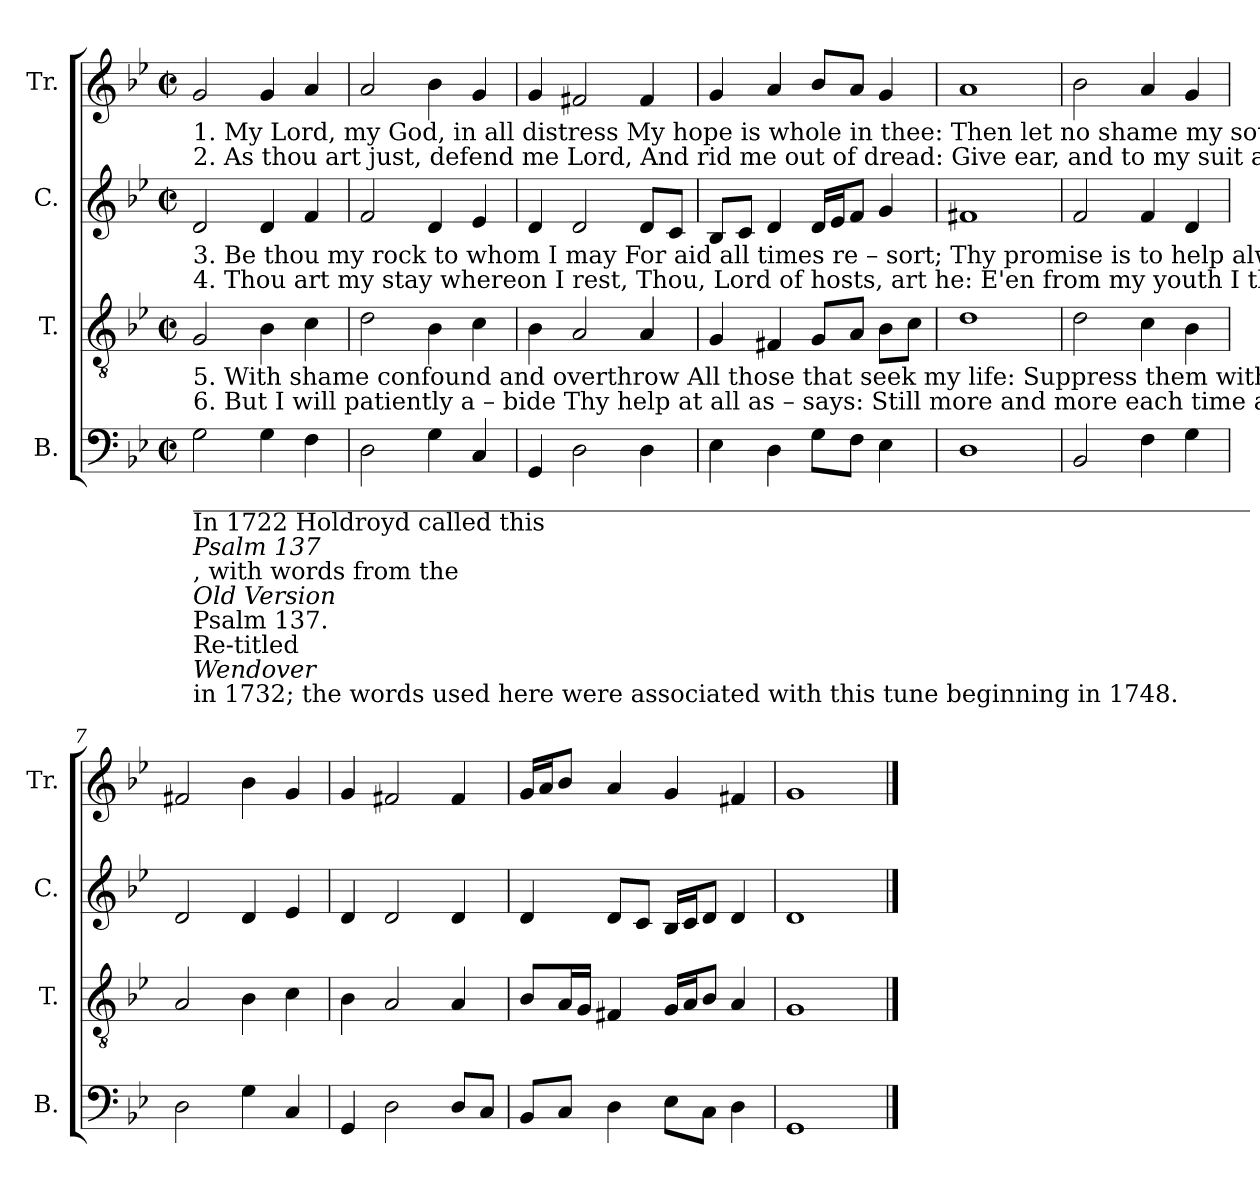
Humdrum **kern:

**kern	**kern	**kern	**kern
*part4	*part3	*part2	*part1
*staff4	*staff3	*staff2	*staff1
*I"B.	*I"T.	*I"C.	*I"Tr.
*I'B.	*I'T.	*I'C.	*I'Tr.
*clefF4	*clefGv2	*clefG2	*clefG2
*k[b-e-]	*k[b-e-]	*k[b-e-]	*k[b-e-]
*M2/2	*M2/2	*M2/2	*M2/2
*met(c|)	*met(c|)	*met(c|)	*met(c|)
*MM70	*MM70	*MM70	*MM70
=1	=1	=1	=1
!	!	!	!LO:TX:b:t=1.  My Lord, my God, in all distress   My     hope   is    whole     in      thee&colon; Then let no shame my soul oppress,  Nor  once          take      hold        on    me.
!	!	!	!LO:TX:b:t=2. As thou art just, defend me Lord,  And    rid      me    out       of   dread&colon; Give ear, and to  my  suit  accord,     And  send          me       help         in    need.
!	!	!LO:TX:b:t=3. Be thou my rock to whom I may   For         aid     all   times    re  –   sort;  Thy promise  is   to help alway,   Thou    art              my       fence       and  fort.	!
!	!	!LO:TX:b:t=4. Thou art my stay whereon I rest,  Thou,    Lord     of   hosts,   art     he&colon;  E'en from my youth I thought it best  Still   to               de   –   pend       on   thee.	!
!	!LO:TX:b:t=5. With shame confound and overthrow  All  those  that  seek     my      life&colon;  Suppress  them  with rebuke also,  That     fain          would     work       me  strife.	!	!
!	!LO:TX:b:t=6. But  I  will    patiently   a   –  bide      Thy  help    at    all       as  – says&colon; Still more and more each time and tide,  I     will           set        forth       thy  praise.	!	!
!LO:TX:b:t=_______________________________________________________________________________________	!	!	!
!LO:TX:b:t=In 1722 Holdroyd called this	!	!	!
!LO:TX:b:i:t=Psalm 137	!	!	!
!LO:TX:b:t=, with words from the	!	!	!
!LO:TX:b:i:t=Old Version	!	!	!
!LO:TX:b:t=Psalm 137.	!	!	!
!LO:TX:b:t=Re-titled	!	!	!
!LO:TX:b:i:t=Wendover	!	!	!
!LO:TX:b:t=in 1732; the words used here were associated with this tune beginning in 1748.	!	!	!
2G!\	2G!/	2d!/	2g!/
4G!\	4B-!\	4d!/	4g!/
4F!\	4c!\	4f!/	4a!/
=2	=2	=2	=2
2D!\	2d!\	2f!/	2a!/
4G!\	4B-!\	4d!/	4b-!\
4C!/	4c!\	4e-!/	4g!/
=3	=3	=3	=3
4GG!/	4B-!\	4d!/	4g!/
2D!\	2A!/	2d!/	2f#X!/
4D!\	4A!/	8d!/L	4f#!/
.	.	8c!/J	.
=4	=4	=4	=4
4E-!\	4G!/	8B-!/L	4g!/
.	.	8c!/J	.
4D!\	4F#X!/	4d!/	4a!/
8G!\L	8G!/L	16d!/LL	8b-!/L
.	.	16e-!/J	.
8F!\J	8A!/J	8f!/J	8a!/J
4E-!\	8B-!\L	4g!/	4g!/
.	8c!\J	.	.
=5	=5	=5	=5
1D!	1d!	1f#X!	1a!
=6	=6	=6	=6
2BB-!/	2d!\	2f!/	2b-!\
4F!\	4c!\	4f!/	4a!/
4G!\	4B-!\	4d!/	4g!/
=7	=7	=7	=7
2D!\	2A!/	2d!/	2f#X!/
4G!\	4B-!\	4d!/	4b-!\
4C!/	4c!\	4e-!/	4g!/
=8	=8	=8	=8
4GG!/	4B-!\	4d!/	4g!/
2D!\	2A!/	2d!/	2f#X!/
8D!/L	4A!/	4d!/	4f#!/
8C!/J	.	.	.
=9	=9	=9	=9
8BB-!/L	8B-!/L	4d!/	16g!/LL
.	.	.	16a!/J
8C!/J	16A!/L	.	8b-!/J
.	16G!/JJ	.	.
4D!\	4F#X!/	8d!/L	4a!/
.	.	8c!/J	.
8E-!\L	16G!/LL	16B-!/LL	4g!/
.	16A!/J	16c!/J	.
8C!\J	8B-!/J	8d!/J	.
4D!\	4A!/	4d!/	4f#X!/
=10	=10	=10	=10
1GG!	1G!	1d!	1g!
==	==	==	==
*-	*-	*-	*-
